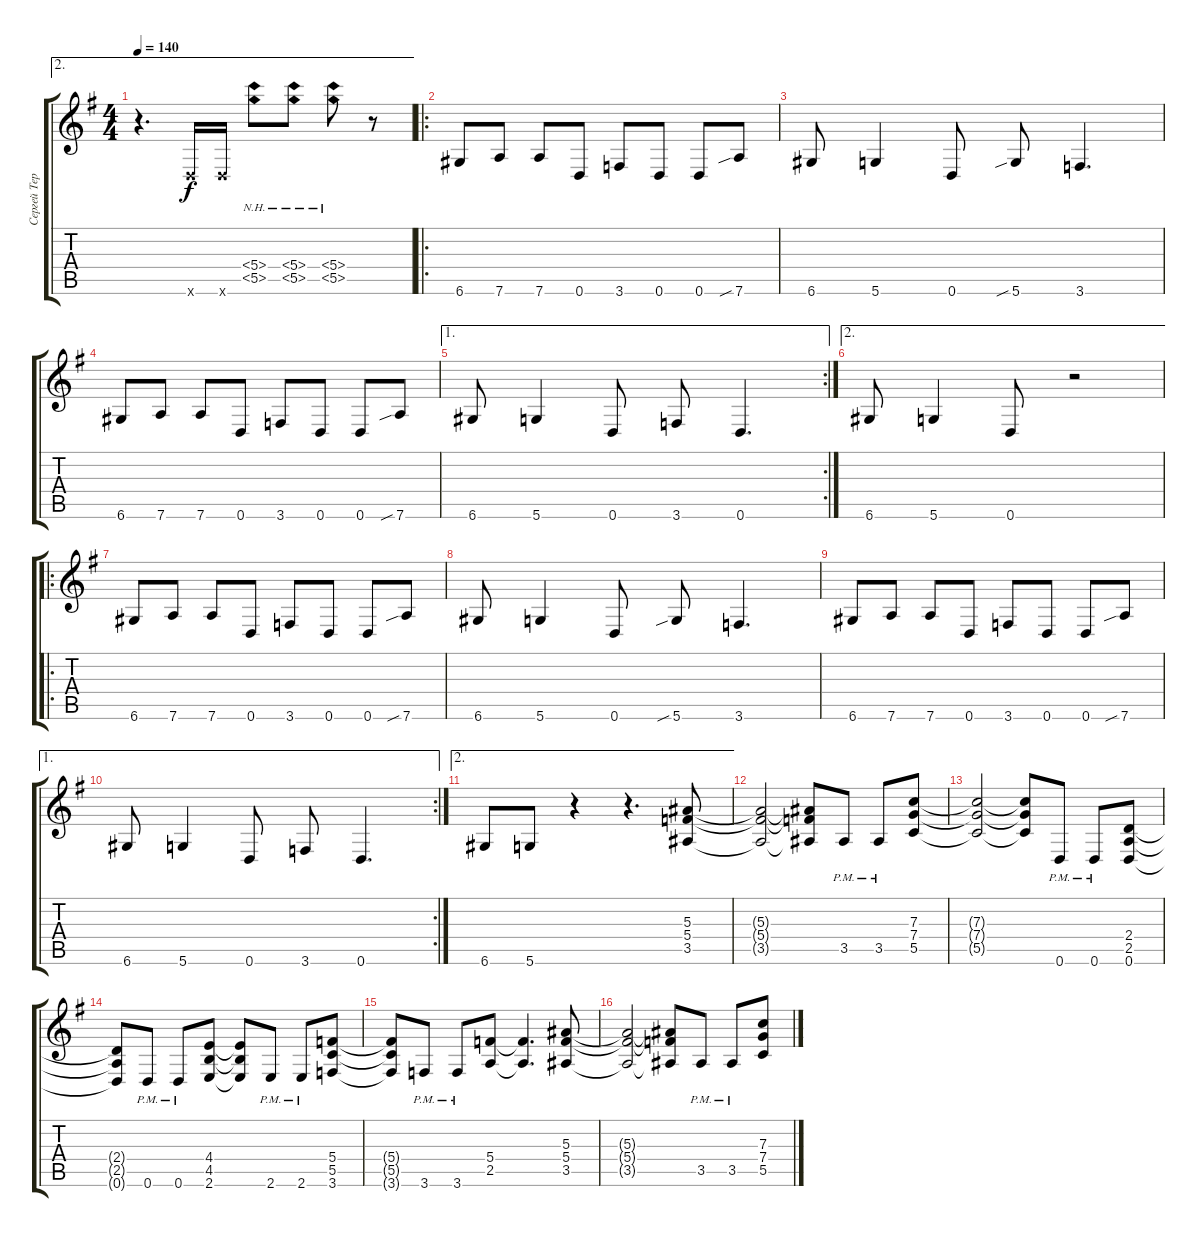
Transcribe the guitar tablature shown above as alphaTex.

\track ("Сергей Терентьев" "Сергей Тер") {instrument distortionguitar}
\staff {score tabs}
\tuning (D4 A3 F3 C3 G2 D2) {hide}
\ae 2
\ts (4 4)
\tempo 140
\clef g2
\ks g
r.4{d dy f} 0.6{x}.16 0.6{x}.16 (5.4{nh} 5.5{nh}).8 (5.4{nh} 5.5{nh}).8 (5.4{nh} 5.5{nh}).8 r.8 |
\ro
6.6.8 7.6.8 7.6.8 0.6.8 3.6.8 0.6.8 0.6.8 7.6{sib}.8 |
6.6.8 5.6.4 0.6.8 5.6{sib}.8 3.6.4{d} |
6.6.8 7.6.8 7.6.8 0.6.8 3.6.8 0.6.8 0.6.8 7.6{sib}.8 |
\ae 1
\rc 2
6.6.8 5.6.4 0.6.8 3.6.8 0.6.4{d} |
\ae 2
6.6.8 5.6.4 0.6.8 r.2 |
\ro
6.6.8 7.6.8 7.6.8 0.6.8 3.6.8 0.6.8 0.6.8 7.6{sib}.8 |
6.6.8 5.6.4 0.6.8 5.6{sib}.8 3.6.4{d} |
6.6.8 7.6.8 7.6.8 0.6.8 3.6.8 0.6.8 0.6.8 7.6{sib}.8 |
\ae 1
\rc 2
6.6.8 5.6.4 0.6.8 3.6.8 0.6.4{d} |
\ae 2
6.6.8 5.6.8 r.4 r.4{d} (5.3 5.4 3.5).8 |
(5.3{t} 5.4{t} 3.5{t}).2 (5.3{t} 5.4{t} 3.5{t}).8 3.5{pm}.8 3.5{pm}.8 (7.3 7.4 5.5).8 |
(7.3{t} 7.4{t} 5.5{t}).2 (7.3{t} 7.4{t} 5.5{t}).8 0.6{pm}.8 0.6{pm}.8 (2.4 2.5 0.6).8 |
(2.4{t} 2.5{t} 0.6{t}).8 0.6{pm}.8 0.6{pm}.8 (4.4 4.5 2.6).8 (4.4{t} 4.5{t} 2.6{t}).8 2.6{pm}.8 2.6{pm}.8 (5.4 5.5 3.6).8 |
(5.4{t} 5.5{t} 3.6{t}).8 3.6{pm}.8 3.6{pm}.8 (5.4 2.5).8 (5.4{t} 2.5{t}).4{d} (5.3 5.4 3.5).8 |
(5.3{t} 5.4{t} 3.5{t}).2 (5.3{t} 5.4{t} 3.5{t}).8 3.5{pm}.8 3.5{pm}.8 (7.3 7.4 5.5).8
